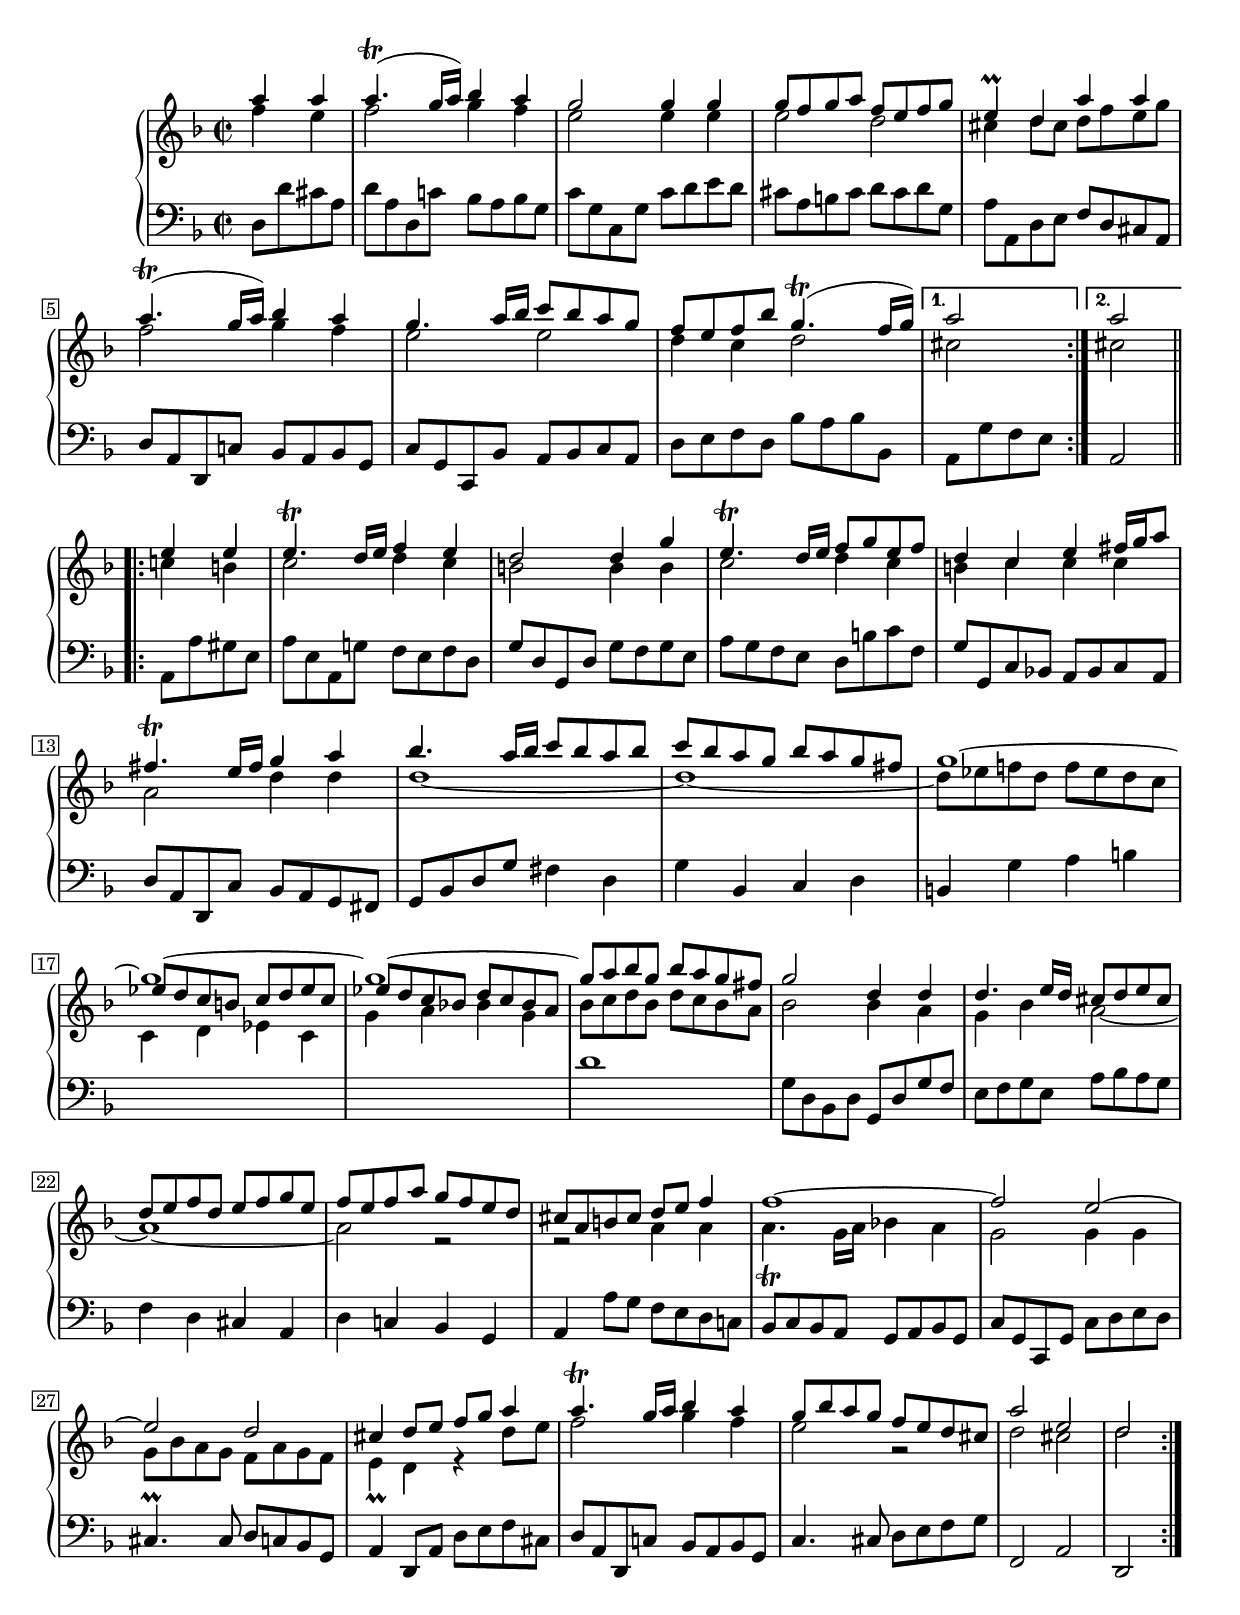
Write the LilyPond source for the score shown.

Global = {
  \key d \minor
  \time 2/2
  \include "../../global.ly"
}

Soprano = \context Voice = "one" \relative c'' {
  \voiceOne
  \stemUp\tieUp
  \override MultiMeasureRest.staff-position = #0
  \override Rest.staff-position = #0
  \label #'SuiteVIGavotteI
  \repeat volta 2 {
  \partial 2 a'4 a
  %1
  | a4.\trill( g16 a) bes4 a
  | g2 g4 g
  | g8 f g a f e f g
  | e4\prall d a' a
  %5
  | a4.\trill( g16 a) bes4 a
  | g4. a16 bes c8 bes a g
  | f e f bes g4.\trill( f16 g)
    \alternative {
      { a2 }
      { a }
    }
  }
  \break
  \repeat volta 2 {
  \partial 2 e4 e
  | e4.\trill d16 e f4 e
  %10
  | d2 d4 g
  | e4.\trill d16 e f8 g e f
  | d4 c e fis16 g a8
  | fis4.\trill e16 fis g4 a
  | bes4. a16 bes c8 bes a bes
  %15
  | c bes a g bes a g fis
  | \once\override Tie.extra-offset = #'(0 . 0.5)
    g1~
  | \override Tie.extra-offset = #'(0 . 1.5)
    g~
  | g~
    \revert Tie.extra-offset
  | g8 a bes g bes a g fis
  %20
  | g2 d4 d
  | d4. e16 d cis8 d e cis
  | d e f d e f g e
  | f e f a g f e d
  | cis a b cis d e f4
  %25
  | f1~
  | f2 e~
  | e d
  | cis4 d8 e f g a4
  | a4.\trill g16 a bes4 a
  %30
  | g8 bes a g f e d cis
  | a'2 e
  | d
  }
  \fine
}

Alto = \context Voice = "two" \relative c'' {
  \voiceTwo
  \stemDown\tieDown
  \override Rest.staff-position = #0
  \partial 2 f4 e
  %1
  | f2 g4 f
  | e2 e4 e
  | e2 d
  | cis4 d8 cis d f e g
  %5
  | f2 g4 f
  | e2 e
  | d4 c d2
  | cis
    cis!
  \partial 2 c4 b
  | c2 d4 c
  %10
  | b2 b4 b
  | c2 d4 c
  | b c c c
  | a2 d4 d
  | d1~
  %15
  | d1~
  | d8 ees f d f ees d c
  | \stemUp
    \once\override NoteColumn.force-hshift = #0.8 ees
    d c b c d ees c
  | \once\override NoteColumn.force-hshift = #0.8
    ees!
    d c bes d c bes a
  | \stemDown bes c d bes d c bes a
  %20
  | bes2 bes4 a
  | g bes a2~
  | a1~
  | a2 e\rest
  | e\rest a4 a
  %25
  | a4.\trill g16 a bes4 a
  | g2 g4 g
  | g8 bes a g f a g f
  | e4\prall d e\rest d'8 e
  | f2 g4 f
  %30
  | e2 g,\rest
  | d' cis
  | d
}

Bass = \context Voice = "four" \relative c {
  \voiceFour
  \stemNeutral\tieNeutral
  \override MultiMeasureRest.staff-position = #0
  \override Rest.staff-position = #0
  \repeat volta 2 {
  \partial 2 d8 d' cis a
  %1
  | d a d, c' bes a bes g
  | c g c, g' c d e d
  | cis a b cis d cis d g,
  | a a, d e f d cis a
  %5
  | d a d, c'! bes a bes g
  | c g c, bes' a bes c a
  | d e f d bes' a bes bes,
    \alternative {
      { a g' f e }
      { a,2 }
    }
  }
  \repeat volta 2 {
  \partial 2 a8 a' gis e
  | a e a, g' f e f d
  %10
  | g d g, d' g f g e
  | a g f e d b' c f,
  | g g, c bes! a bes c a
  | d a d, c' bes a g fis
  | g bes d g fis4 d
  %15
  | g4 bes, c d
  | b g' a b
  | \change Staff = "upper" \voiceTwo
    c d ees c
  | g' a bes g
  | \change Staff = "lower" \voiceFour
    \stemNeutral
    d1
  %20
  | g,8 d bes d g, d' g f
  | e f g e a bes a g
  | f4 d cis a
  | d c bes g
  | a a'8 g f e d c!
  %25
  | bes c bes a g a bes g
  | c g c, g' c d e d
  | cis4.^\prall cis8 d c bes g
  | a4 d,8 a' d e f cis
  | d a d, c' bes a bes g
  %30
  | c4. cis8 d e f g
  | f,2 a
  | d,
  }
  \fine
}

\score {
  \new PianoStaff
  <<
    \accidentalStyle Score.piano
    \context Staff = "upper" <<
      \set Staff.midiInstrument = #"acoustic grand"
      \Global
      \clef treble
      \Soprano
      \Alto
    >>
    \context Staff = "lower" <<
      \set Staff.midiInstrument = #"acoustic grand"
      \Global
      \clef bass
      \Bass
    >>
  >>
  \header {
    composer = ##f % "Johann Sebastian Bach"
    opus = ##f % "BWV 811"
    title = \markup { "Gavotte I" }
    subtitle = ##f
  }
  \layout {
    \context {
      \PianoStaff
      \override Parentheses.font-size = #-2
      \override TextScript.font-shape = #'italic
      \override TextScript.font-size = #-1
    }
  }
  \midi {
    \tempo 2 = 80
  }
}
